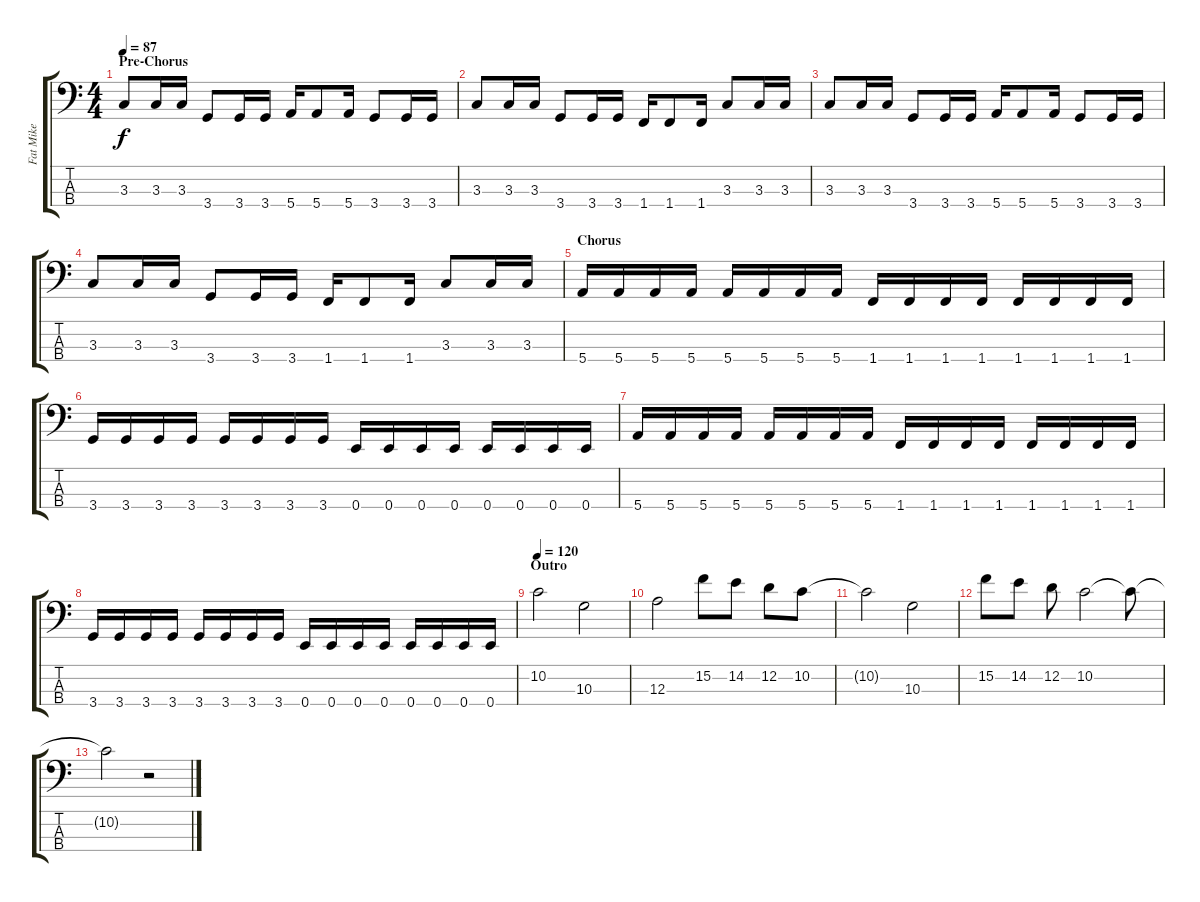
\track ("Fat Mike" "Fat Mike") {instrument electricbasspick}
\staff {score tabs}
\tuning (G2 D2 A1 E1) {hide}
\ts (4 4)
\section ("" "Pre-Chorus")
\tempo 83
\tempo 87
\clef f4
\ks c
3.3.8{dy f} 3.3.16 3.3.16 3.4.8 3.4.16 3.4.16 5.4.16 5.4.8 5.4.16 3.4.8 3.4.16 3.4.16 |
3.3.8 3.3.16 3.3.16 3.4.8 3.4.16 3.4.16 1.4.16 1.4.8 1.4.16 3.3.8 3.3.16 3.3.16 |
3.3.8 3.3.16 3.3.16 3.4.8 3.4.16 3.4.16 5.4.16 5.4.8 5.4.16 3.4.8 3.4.16 3.4.16 |
3.3.8 3.3.16 3.3.16 3.4.8 3.4.16 3.4.16 1.4.16 1.4.8 1.4.16 3.3.8 3.3.16 3.3.16 |
\section ("" "Chorus")
5.4.16 5.4.16 5.4.16 5.4.16 5.4.16 5.4.16 5.4.16 5.4.16 1.4.16 1.4.16 1.4.16 1.4.16 1.4.16 1.4.16 1.4.16 1.4.16 |
3.4.16 3.4.16 3.4.16 3.4.16 3.4.16 3.4.16 3.4.16 3.4.16 0.4.16 0.4.16 0.4.16 0.4.16 0.4.16 0.4.16 0.4.16 0.4.16 |
5.4.16 5.4.16 5.4.16 5.4.16 5.4.16 5.4.16 5.4.16 5.4.16 1.4.16 1.4.16 1.4.16 1.4.16 1.4.16 1.4.16 1.4.16 1.4.16 |
3.4.16 3.4.16 3.4.16 3.4.16 3.4.16 3.4.16 3.4.16 3.4.16 0.4.16 0.4.16 0.4.16 0.4.16 0.4.16 0.4.16 0.4.16 0.4.16 |
\section ("" "Outro")
\tempo 120
10.2.2 10.3.2 |
12.3.2 15.2.8 14.2.8 12.2.8 10.2.8 |
10.2{t}.2 10.3.2 |
15.2.8 14.2.8 12.2.8 10.2.2 10.2{t}.8 |
10.2{t}.2 r.2
